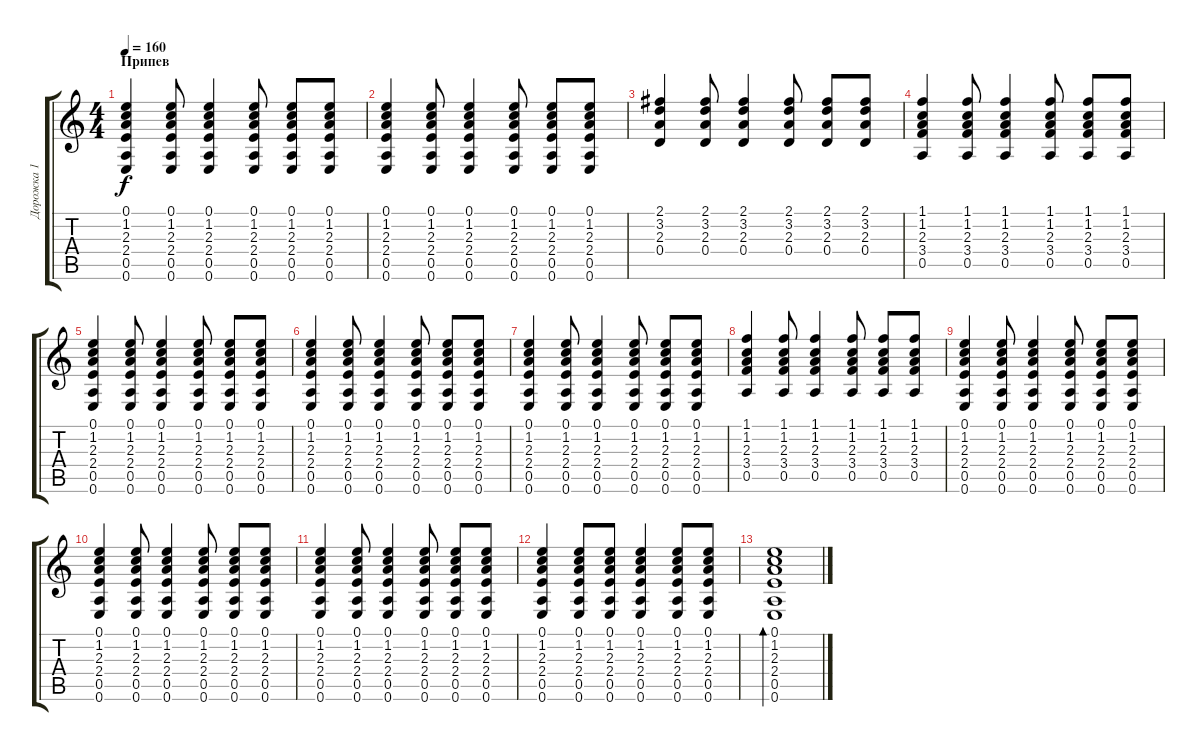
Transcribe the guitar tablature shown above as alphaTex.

\track ("Дорожка 1" "Дорожка 1") {instrument acousticguitarsteel}
\staff {score tabs}
\tuning (E4 B3 G3 D3 A2 E2) {hide}
\ts (4 4)
\section ("" "Припев")
\tempo 160
\clef g2
\ks c
(0.1 1.2 2.3 2.4 0.5 0.6).4{dy f} (0.1 1.2 2.3 2.4 0.5 0.6).8 (0.1 1.2 2.3 2.4 0.5 0.6).4 (0.1 1.2 2.3 2.4 0.5 0.6).8 (0.1 1.2 2.3 2.4 0.5 0.6).8 (0.1 1.2 2.3 2.4 0.5 0.6).8 |
(0.1 1.2 2.3 2.4 0.5 0.6).4 (0.1 1.2 2.3 2.4 0.5 0.6).8 (0.1 1.2 2.3 2.4 0.5 0.6).4 (0.1 1.2 2.3 2.4 0.5 0.6).8 (0.1 1.2 2.3 2.4 0.5 0.6).8 (0.1 1.2 2.3 2.4 0.5 0.6).8 |
(2.1 3.2 2.3 0.4).4 (2.1 3.2 2.3 0.4).8 (2.1 3.2 2.3 0.4).4 (2.1 3.2 2.3 0.4).8 (2.1 3.2 2.3 0.4).8 (2.1 3.2 2.3 0.4).8 |
(1.1 1.2 2.3 3.4 0.5).4 (1.1 1.2 2.3 3.4 0.5).8 (1.1 1.2 2.3 3.4 0.5).4 (1.1 1.2 2.3 3.4 0.5).8 (1.1 1.2 2.3 3.4 0.5).8 (1.1 1.2 2.3 3.4 0.5).8 |
(0.1 1.2 2.3 2.4 0.5 0.6).4 (0.1 1.2 2.3 2.4 0.5 0.6).8 (0.1 1.2 2.3 2.4 0.5 0.6).4 (0.1 1.2 2.3 2.4 0.5 0.6).8 (0.1 1.2 2.3 2.4 0.5 0.6).8 (0.1 1.2 2.3 2.4 0.5 0.6).8 |
(0.1 1.2 2.3 2.4 0.5 0.6).4 (0.1 1.2 2.3 2.4 0.5 0.6).8 (0.1 1.2 2.3 2.4 0.5 0.6).4 (0.1 1.2 2.3 2.4 0.5 0.6).8 (0.1 1.2 2.3 2.4 0.5 0.6).8 (0.1 1.2 2.3 2.4 0.5 0.6).8 |
(0.1 1.2 2.3 2.4 0.5 0.6).4 (0.1 1.2 2.3 2.4 0.5 0.6).8 (0.1 1.2 2.3 2.4 0.5 0.6).4 (0.1 1.2 2.3 2.4 0.5 0.6).8 (0.1 1.2 2.3 2.4 0.5 0.6).8 (0.1 1.2 2.3 2.4 0.5 0.6).8 |
(1.1 1.2 2.3 3.4 0.5).4 (1.1 1.2 2.3 3.4 0.5).8 (1.1 1.2 2.3 3.4 0.5).4 (1.1 1.2 2.3 3.4 0.5).8 (1.1 1.2 2.3 3.4 0.5).8 (1.1 1.2 2.3 3.4 0.5).8 |
(0.1 1.2 2.3 2.4 0.5 0.6).4 (0.1 1.2 2.3 2.4 0.5 0.6).8 (0.1 1.2 2.3 2.4 0.5 0.6).4 (0.1 1.2 2.3 2.4 0.5 0.6).8 (0.1 1.2 2.3 2.4 0.5 0.6).8 (0.1 1.2 2.3 2.4 0.5 0.6).8 |
(0.1 1.2 2.3 2.4 0.5 0.6).4 (0.1 1.2 2.3 2.4 0.5 0.6).8 (0.1 1.2 2.3 2.4 0.5 0.6).4 (0.1 1.2 2.3 2.4 0.5 0.6).8 (0.1 1.2 2.3 2.4 0.5 0.6).8 (0.1 1.2 2.3 2.4 0.5 0.6).8 |
(0.1 1.2 2.3 2.4 0.5 0.6).4 (0.1 1.2 2.3 2.4 0.5 0.6).8 (0.1 1.2 2.3 2.4 0.5 0.6).4 (0.1 1.2 2.3 2.4 0.5 0.6).8 (0.1 1.2 2.3 2.4 0.5 0.6).8 (0.1 1.2 2.3 2.4 0.5 0.6).8 |
(0.1 1.2 2.3 2.4 0.5 0.6).4 (0.1 1.2 2.3 2.4 0.5 0.6).8 (0.1 1.2 2.3 2.4 0.5 0.6).8 (0.1 1.2 2.3 2.4 0.5 0.6).4 (0.1 1.2 2.3 2.4 0.5 0.6).8 (0.1 1.2 2.3 2.4 0.5 0.6).8 |
(0.1 1.2 2.3 2.4 0.5 0.6).1{bd 480}
